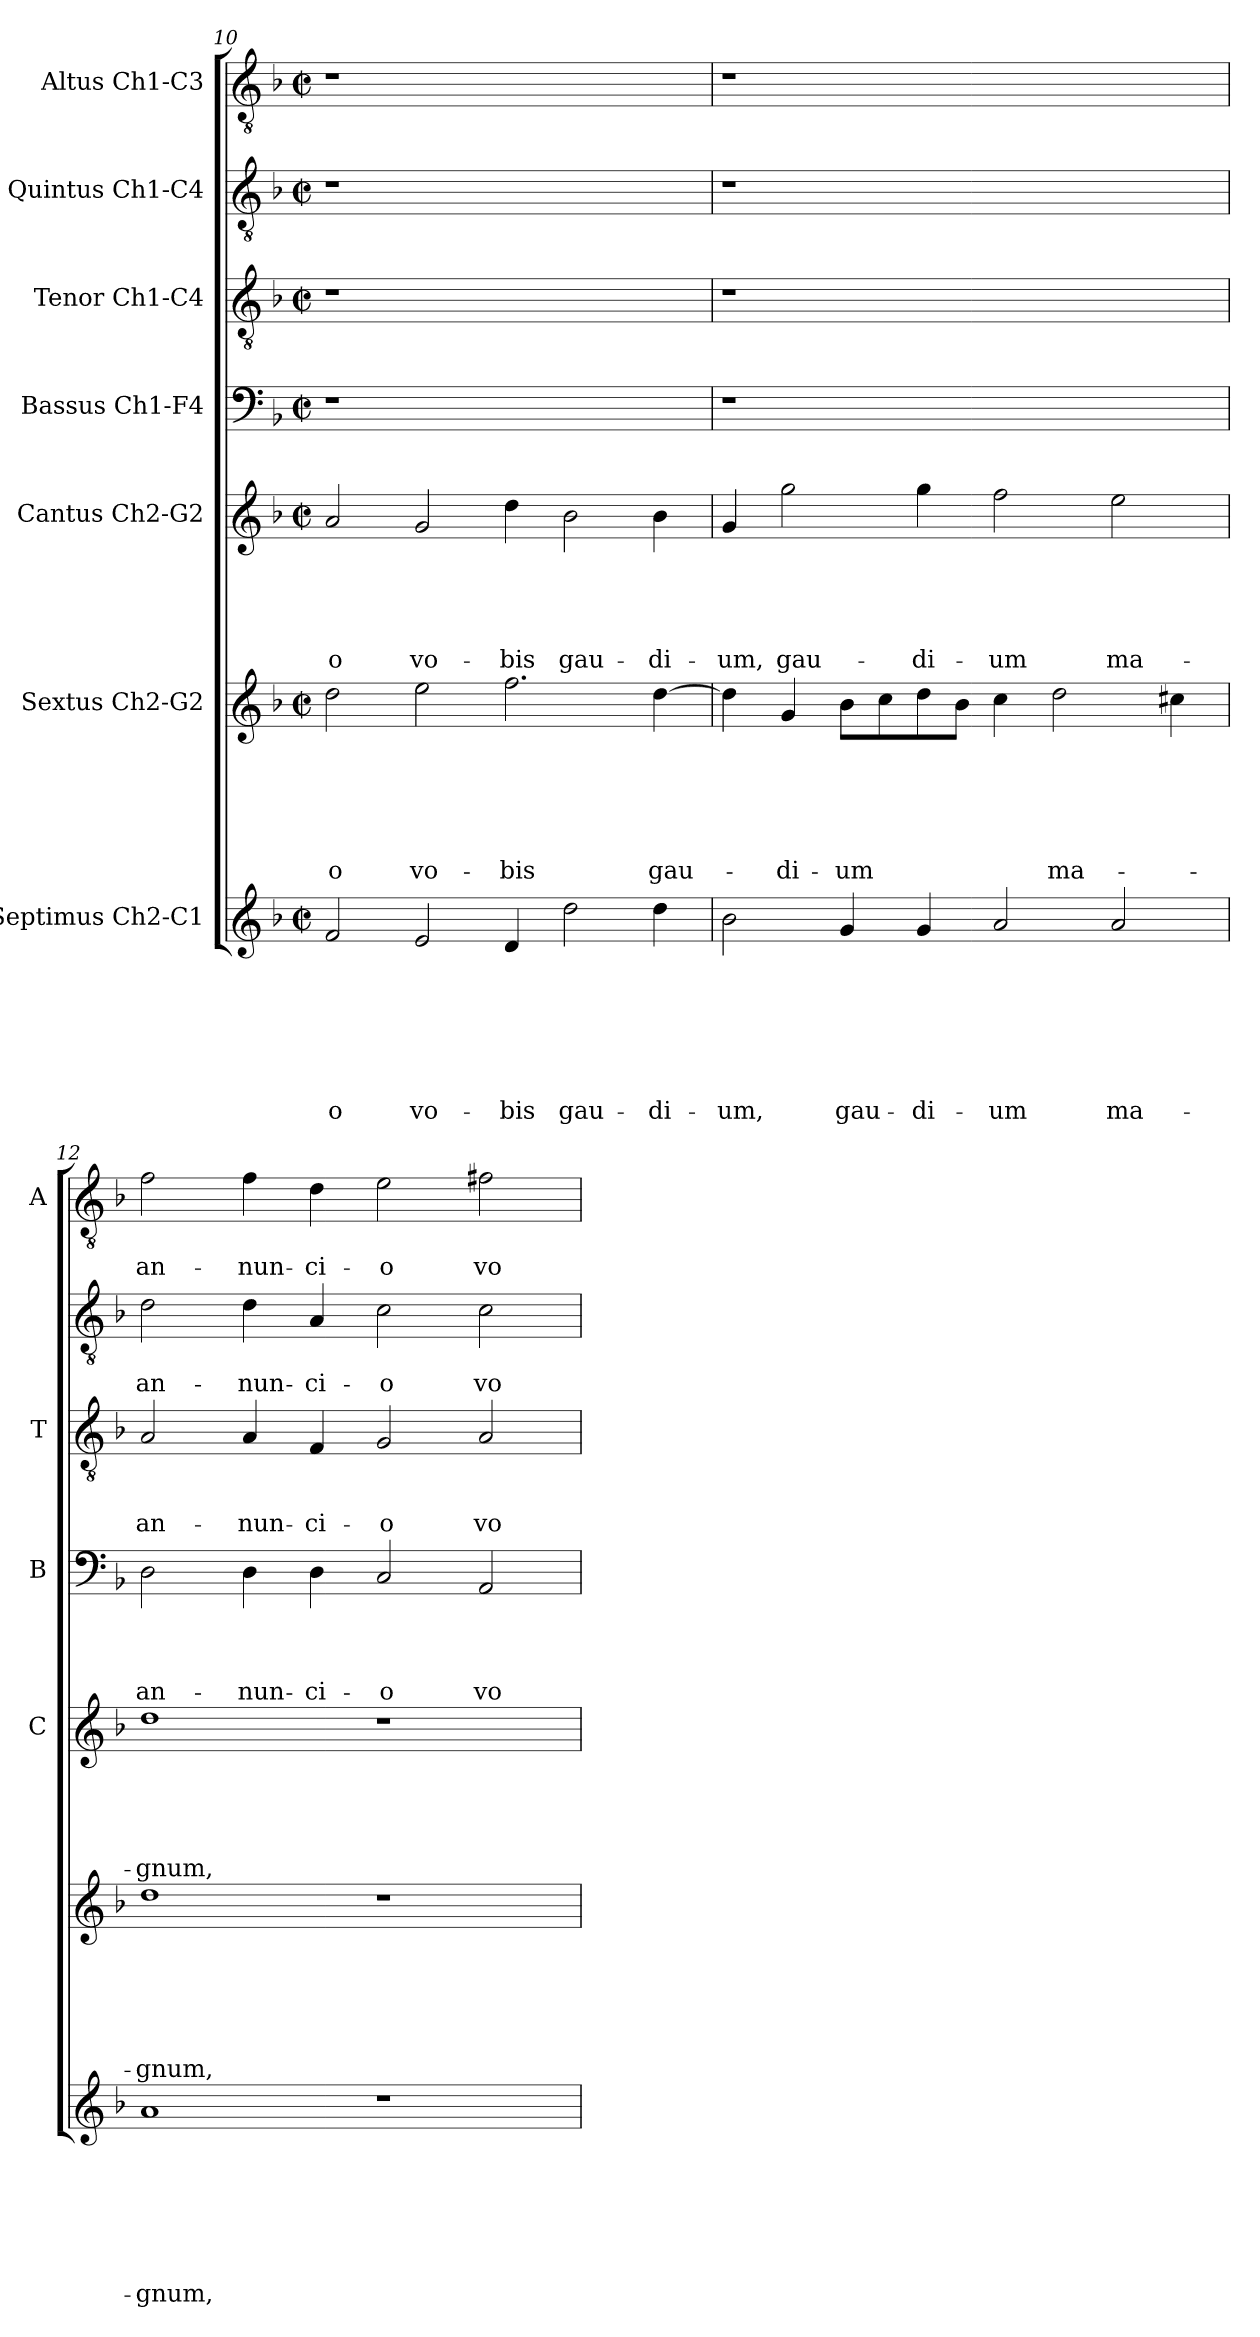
**kern	**text	**text	**text	**text	**text	**text	**text	**kern	**text	**text	**text	**text	**text	**text	**kern	**text	**text	**text	**text	**text	**kern	**text	**text	**text	**text	**kern	**text	**text	**text	**kern	**text	**text	**kern	**text	**text
*part7	*part7	*part7	*part7	*part7	*part7	*part7	*part7	*part6	*part6	*part6	*part6	*part6	*part6	*part6	*part5	*part5	*part5	*part5	*part5	*part5	*part4	*part4	*part4	*part4	*part4	*part3	*part3	*part3	*part3	*part2	*part2	*part2	*part1	*part1	*part1
*staff7	*staff7	*staff7	*staff7	*staff7	*staff7	*staff7	*staff7	*staff6	*staff6	*staff6	*staff6	*staff6	*staff6	*staff6	*staff5	*staff5	*staff5	*staff5	*staff5	*staff5	*staff4	*staff4	*staff4	*staff4	*staff4	*staff3	*staff3	*staff3	*staff3	*staff2	*staff2	*staff2	*staff1	*staff1	*staff1
*I"Septimus Ch2-C1	*	*	*	*	*	*	*	*I"Sextus Ch2-G2	*	*	*	*	*	*	*I"Cantus Ch2-G2	*	*	*	*	*	*I"Bassus Ch1-F4	*	*	*	*	*I"Tenor Ch1-C4	*	*	*	*I"Quintus Ch1-C4	*	*	*I"Altus Ch1-C3	*	*
*	*	*	*	*	*	*	*	*	*	*	*	*	*	*	*I'C	*	*	*	*	*	*I'B	*	*	*	*	*I'T	*	*	*	*	*	*	*I'A	*	*
*clefG2	*	*	*	*	*	*	*	*clefG2	*	*	*	*	*	*	*clefG2	*	*	*	*	*	*clefF4	*	*	*	*	*clefGv2	*	*	*	*clefGv2	*	*	*clefGv2	*	*
*k[b-]	*	*	*	*	*	*	*	*k[b-]	*	*	*	*	*	*	*k[b-]	*	*	*	*	*	*k[b-]	*	*	*	*	*k[b-]	*	*	*	*k[b-]	*	*	*k[b-]	*	*
*F:	*	*	*	*	*	*	*	*F:	*	*	*	*	*	*	*F:	*	*	*	*	*	*F:	*	*	*	*	*F:	*	*	*	*F:	*	*	*F:	*	*
*M2/2	*	*	*	*	*	*	*	*M2/2	*	*	*	*	*	*	*M2/2	*	*	*	*	*	*M2/2	*	*	*	*	*M2/2	*	*	*	*M2/2	*	*	*M2/2	*	*
*met(c|)	*	*	*	*	*	*	*	*met(c|)	*	*	*	*	*	*	*met(c|)	*	*	*	*	*	*met(c|)	*	*	*	*	*met(c|)	*	*	*	*met(c|)	*	*	*met(c|)	*	*
=10	=10	=10	=10	=10	=10	=10	=10	=10	=10	=10	=10	=10	=10	=10	=10	=10	=10	=10	=10	=10	=10	=10	=10	=10	=10	=10	=10	=10	=10	=10	=10	=10	=10	=10	=10
!	!	!	!	!	!	!	!LO:LY:b	!	!	!	!	!	!	!LO:LY:b	!	!	!	!	!	!LO:LY:b	!	!	!	!	!	!	!	!	!	!	!	!	!	!	!
2f/	.	.	.	.	.	.	-o	2dd\	.	.	.	.	.	-o	2a/	.	.	.	.	-o	1r	.	.	.	.	1r	.	.	.	1r	.	.	1r	.	.
!	!	!	!	!	!	!	!LO:LY:b	!	!	!	!	!	!	!LO:LY:b	!	!	!	!	!	!LO:LY:b	!	!	!	!	!	!	!	!	!	!	!	!	!	!	!
2e/	.	.	.	.	.	.	vo-	2ee\	.	.	.	.	.	vo-	2g/	.	.	.	.	vo-	.	.	.	.	.	.	.	.	.	.	.	.	.	.	.
!	!	!	!	!	!	!	!LO:LY:b	!	!	!	!	!	!	!LO:LY:b	!	!	!	!	!	!LO:LY:b	!	!	!	!	!	!	!	!	!	!	!	!	!	!	!
4d/	.	.	.	.	.	.	-bis	2.ff\	.	.	.	.	.	-bis	4dd\	.	.	.	.	-bis	1ryy	.	.	.	.	1ryy	.	.	.	1ryy	.	.	1ryy	.	.
!	!	!	!	!	!	!	!LO:LY:b	!	!	!	!	!	!	!	!	!	!	!	!	!LO:LY:b	!	!	!	!	!	!	!	!	!	!	!	!	!	!	!
2dd\	.	.	.	.	.	.	gau-	.	.	.	.	.	.	.	2b-\	.	.	.	.	gau-	.	.	.	.	.	.	.	.	.	.	.	.	.	.	.
!	!	!	!	!	!	!	!LO:LY:b	!	!	!	!	!	!	!LO:LY:b	!	!	!	!	!	!LO:LY:b	!	!	!	!	!	!	!	!	!	!	!	!	!	!	!
4dd\	.	.	.	.	.	.	-di-	[4dd\	.	.	.	.	.	gau-	4b-\	.	.	.	.	-di-	.	.	.	.	.	.	.	.	.	.	.	.	.	.	.
!!LO:PB:g=z
=11	=11	=11	=11	=11	=11	=11	=11	=11	=11	=11	=11	=11	=11	=11	=11	=11	=11	=11	=11	=11	=11	=11	=11	=11	=11	=11	=11	=11	=11	=11	=11	=11	=11	=11	=11
!	!	!	!	!	!	!	!LO:LY:b	!	!	!	!	!	!	!	!	!	!	!	!	!LO:LY:b	!	!	!	!	!	!	!	!	!	!	!	!	!	!	!
2b-\	.	.	.	.	.	.	-um,	4dd\]	.	.	.	.	.	.	4g/	.	.	.	.	-um,	1r	.	.	.	.	1r	.	.	.	1r	.	.	1r	.	.
!	!	!	!	!	!	!	!	!	!	!	!	!	!	!LO:LY:b	!	!	!	!	!	!LO:LY:b	!	!	!	!	!	!	!	!	!	!	!	!	!	!	!
.	.	.	.	.	.	.	.	4g/	.	.	.	.	.	-di-	2gg\	.	.	.	.	gau-	.	.	.	.	.	.	.	.	.	.	.	.	.	.	.
!	!	!	!	!	!	!	!LO:LY:b	!	!	!	!	!	!	!LO:LY:b	!	!	!	!	!	!	!	!	!	!	!	!	!	!	!	!	!	!	!	!	!
4g/	.	.	.	.	.	.	gau-	8b-\L	.	.	.	.	.	-um	.	.	.	.	.	.	.	.	.	.	.	.	.	.	.	.	.	.	.	.	.
.	.	.	.	.	.	.	.	8cc\	.	.	.	.	.	.	.	.	.	.	.	.	.	.	.	.	.	.	.	.	.	.	.	.	.	.	.
!	!	!	!	!	!	!	!LO:LY:b	!	!	!	!	!	!	!	!	!	!	!	!	!LO:LY:b	!	!	!	!	!	!	!	!	!	!	!	!	!	!	!
4g/	.	.	.	.	.	.	-di-	8dd\	.	.	.	.	.	.	4gg\	.	.	.	.	-di-	.	.	.	.	.	.	.	.	.	.	.	.	.	.	.
.	.	.	.	.	.	.	.	8b-\J	.	.	.	.	.	.	.	.	.	.	.	.	.	.	.	.	.	.	.	.	.	.	.	.	.	.	.
!	!	!	!	!	!	!	!LO:LY:b	!	!	!	!	!	!	!	!	!	!	!	!	!LO:LY:b	!	!	!	!	!	!	!	!	!	!	!	!	!	!	!
2a/	.	.	.	.	.	.	-um	4cc\	.	.	.	.	.	.	2ff\	.	.	.	.	-um	1ryy	.	.	.	.	1ryy	.	.	.	1ryy	.	.	1ryy	.	.
!	!	!	!	!	!	!	!	!	!	!	!	!	!	!LO:LY:b	!	!	!	!	!	!	!	!	!	!	!	!	!	!	!	!	!	!	!	!	!
.	.	.	.	.	.	.	.	2dd\	.	.	.	.	.	ma-	.	.	.	.	.	.	.	.	.	.	.	.	.	.	.	.	.	.	.	.	.
!	!	!	!	!	!	!	!LO:LY:b	!	!	!	!	!	!	!	!	!	!	!	!	!LO:LY:b	!	!	!	!	!	!	!	!	!	!	!	!	!	!	!
2a/	.	.	.	.	.	.	ma-	.	.	.	.	.	.	.	2ee\	.	.	.	.	ma-	.	.	.	.	.	.	.	.	.	.	.	.	.	.	.
.	.	.	.	.	.	.	.	4cc#X\	.	.	.	.	.	.	.	.	.	.	.	.	.	.	.	.	.	.	.	.	.	.	.	.	.	.	.
=12	=12	=12	=12	=12	=12	=12	=12	=12	=12	=12	=12	=12	=12	=12	=12	=12	=12	=12	=12	=12	=12	=12	=12	=12	=12	=12	=12	=12	=12	=12	=12	=12	=12	=12	=12
!	!	!	!	!	!	!	!LO:LY:b	!	!	!	!	!	!	!LO:LY:b	!	!	!	!	!	!LO:LY:b	!	!	!	!	!LO:LY:b	!	!	!	!LO:LY:b	!	!	!LO:LY:b	!	!	!LO:LY:b
1a	.	.	.	.	.	.	-gnum,	1dd	.	.	.	.	.	-gnum,	1dd	.	.	.	.	-gnum,	2D\	.	.	.	an-	2A/	.	.	an-	2d\	.	an-	2f\	.	an-
!	!	!	!	!	!	!	!	!	!	!	!	!	!	!	!	!	!	!	!	!	!	!	!	!	!LO:LY:b	!	!	!	!LO:LY:b	!	!	!LO:LY:b	!	!	!LO:LY:b
.	.	.	.	.	.	.	.	.	.	.	.	.	.	.	.	.	.	.	.	.	4D\	.	.	.	-nun-	4A/	.	.	-nun-	4d\	.	-nun-	4f\	.	-nun-
!	!	!	!	!	!	!	!	!	!	!	!	!	!	!	!	!	!	!	!	!	!	!	!	!	!LO:LY:b	!	!	!	!LO:LY:b	!	!	!LO:LY:b	!	!	!LO:LY:b
.	.	.	.	.	.	.	.	.	.	.	.	.	.	.	.	.	.	.	.	.	4D\	.	.	.	-ci-	4F/	.	.	-ci-	4A/	.	-ci-	4d\	.	-ci-
!	!	!	!	!	!	!	!	!	!	!	!	!	!	!	!	!	!	!	!	!	!	!	!	!	!LO:LY:b	!	!	!	!LO:LY:b	!	!	!LO:LY:b	!	!	!LO:LY:b
1r	.	.	.	.	.	.	.	1r	.	.	.	.	.	.	1r	.	.	.	.	.	2C/	.	.	.	-o	2G/	.	.	-o	2c\	.	-o	2e\	.	-o
!	!	!	!	!	!	!	!	!	!	!	!	!	!	!	!	!	!	!	!	!	!	!	!	!	!LO:LY:b	!	!	!	!LO:LY:b	!	!	!LO:LY:b	!	!	!LO:LY:b
.	.	.	.	.	.	.	.	.	.	.	.	.	.	.	.	.	.	.	.	.	2AA/	.	.	.	vo-	2A/	.	.	vo-	2c\	.	vo-	2f#X\	.	vo-
=	=	=	=	=	=	=	=	=	=	=	=	=	=	=	=	=	=	=	=	=	=	=	=	=	=	=	=	=	=	=	=	=	=	=	=
*-	*-	*-	*-	*-	*-	*-	*-	*-	*-	*-	*-	*-	*-	*-	*-	*-	*-	*-	*-	*-	*-	*-	*-	*-	*-	*-	*-	*-	*-	*-	*-	*-	*-	*-	*-
